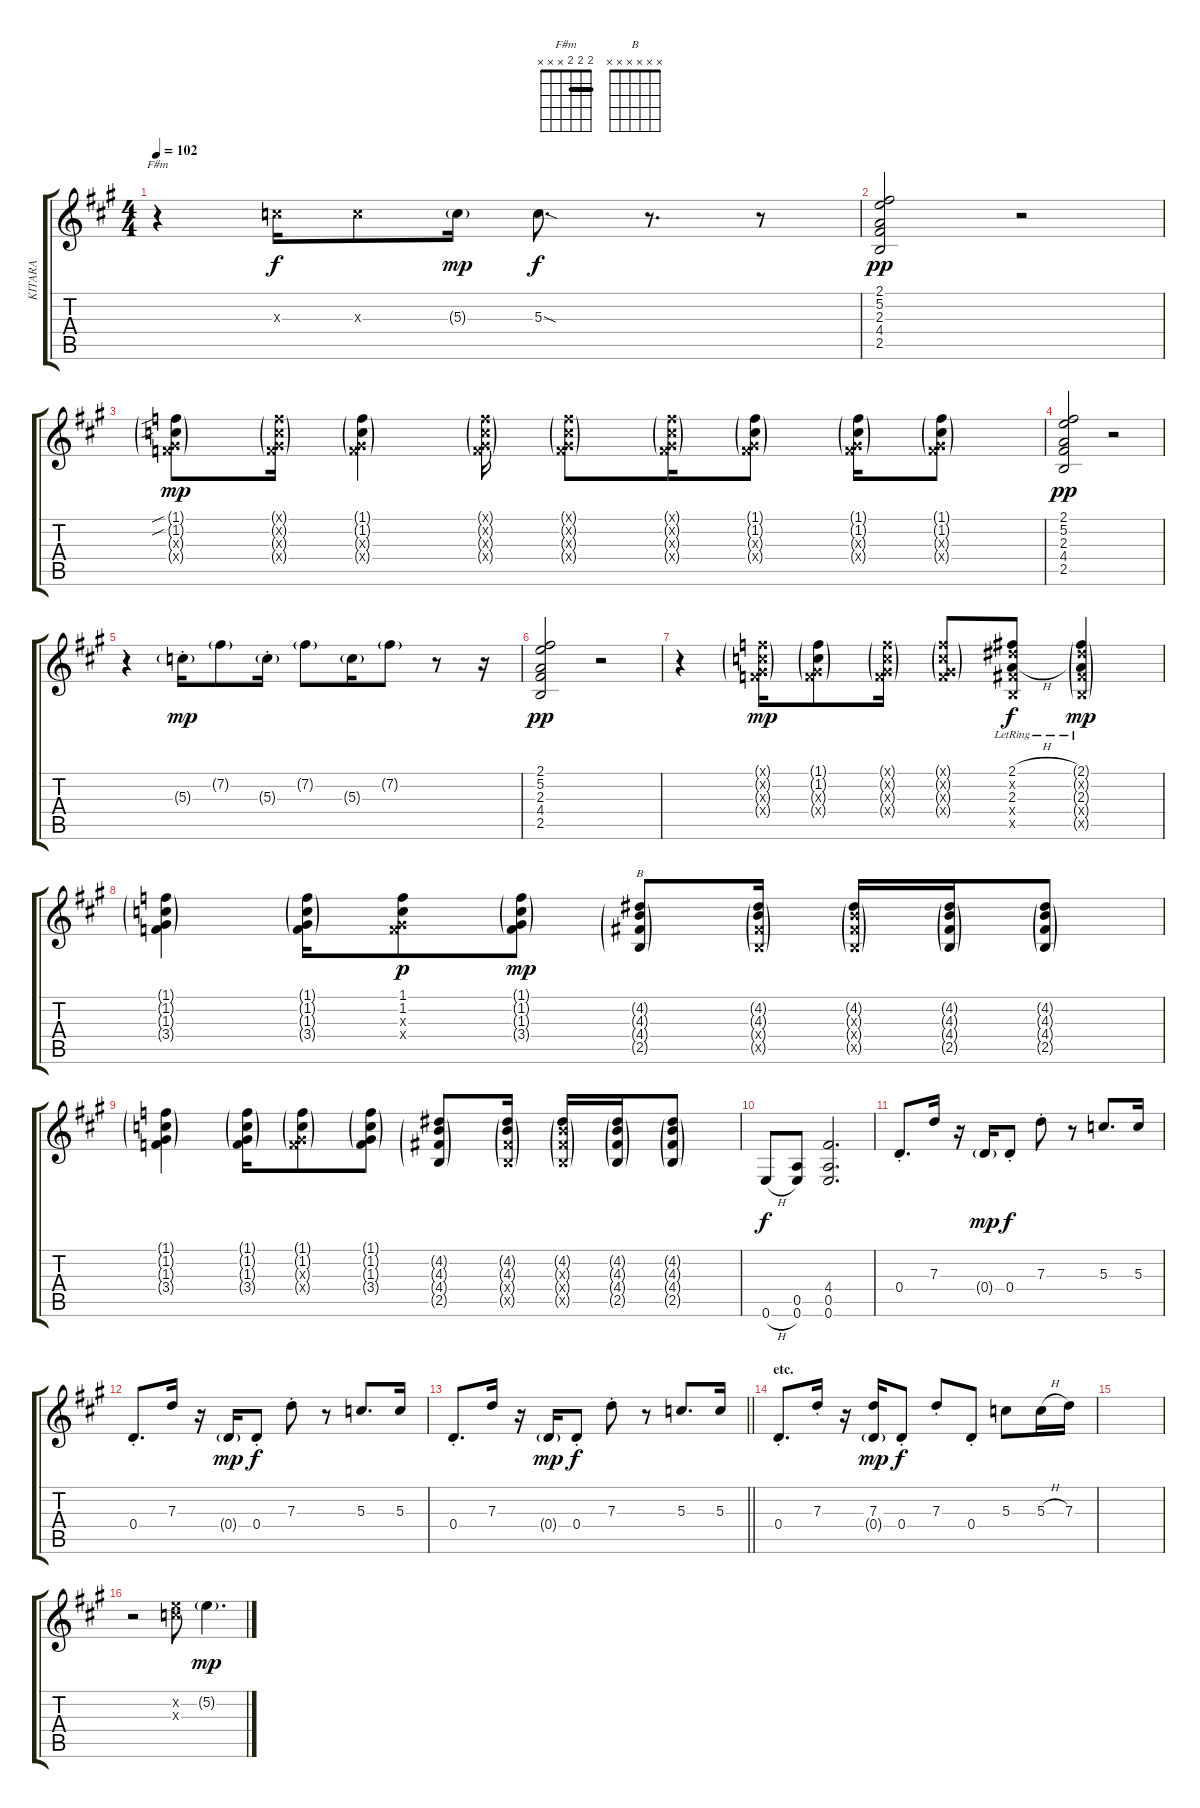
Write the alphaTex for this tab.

\track ("KITARA" "KITARA") {instrument overdrivenguitar}
\staff {score tabs}
\tuning (E4 B3 G3 D3 A2 E2) {hide}
\chord ("F#m" 2 2 2 x x x) {barre 2}
\chord ("B" x x x x x x)
\ts (4 4)
\tempo 102
\clef g2
\ks a
r.4{ch "F#m" dy f} 5.3{x}.16 5.3{x}.8 5.3{g}.16{dy mp} 5.3{sod}.8{d dy f} r.8{d} r.8 |
(2.1 5.2 2.3 4.4 2.5).2{dy pp} r.2 |
(1.1{sib g} 1.2{sib g} 1.3{g x} 3.4{g x}).8{dy mp} (1.1{g x} 1.2{g x} 1.3{g x} 3.4{g x}).16 (1.1{g} 1.2{g} 1.3{g x} 3.4{g x}).4 (1.1{g x} 1.2{g x} 1.3{g x} 3.4{g x}).16 (1.1{g x} 1.2{g x} 1.3{g x} 3.4{g x}).8 (1.1{g x} 1.2{g x} 1.3{g x} 3.4{g x}).16 (1.1{g} 1.2{g} 1.3{g x} 3.4{g x}).8 (1.1{g} 1.2{g} 1.3{g x} 3.4{g x}).16 (1.1{g} 1.2{g} 1.3{g x} 3.4{g x}).8 |
(2.1 5.2 2.3 4.4 2.5).2{dy pp} r.2 |
r.4 5.3{g st}.16{dy mp} 7.2{g}.8 5.3{g st}.16 7.2{g}.8 5.3{g}.16 7.2{g}.8 r.8 r.16 |
(2.1 5.2 2.3 4.4 2.5).2{dy pp} r.2 |
r.4 (1.1{g x} 1.2{g x} 1.3{g x} 3.4{g x}).16{dy mp} (1.1{g} 1.2{g} 1.3{g x} 3.4{g x}).8 (1.1{g x} 1.2{g x} 1.3{g x} 3.4{g x}).16 (1.1{g x} 1.2{g x} 1.3{g x} 3.4{g x}).8 (2.1{h lr} 4.2{x} 2.3{h lr} 4.4{x} 2.5{x}).8{dy f} (2.1{g lr} 4.2{g x} 2.3{g lr} 4.4{g x} 2.5{g x}).4{dy mp} |
(1.1{g} 1.2{g} 1.3{g} 3.4{g}).4 (1.1{g} 1.2{g} 1.3{g} 3.4{g}).16 (1.1 1.2 1.3{x} 3.4{x}).8{dy p} (1.1{g} 1.2{g} 1.3{g} 3.4{g}).8{dy mp} (4.2{g} 4.3{g} 4.4{g} 2.5{g}).8{ch "B"} (4.2{g} 4.3{g} 4.4{g x} 2.5{g x}).16 (4.2{g} 4.3{g x} 4.4{g x} 2.5{g x}).16 (4.2{g} 4.3{g} 4.4{g} 2.5{g}).16 (4.2{g} 4.3{g} 4.4{g} 2.5{g}).8 |
(1.1{g} 1.2{g} 1.3{g} 3.4{g}).4 (1.1{g} 1.2{g} 1.3{g} 3.4{g}).16 (1.1{g} 1.2{g} 1.3{g x} 3.4{g x}).8 (1.1{g} 1.2{g} 1.3{g} 3.4{g}).8 (4.2{g} 4.3{g} 4.4{g} 2.5{g}).8 (4.2{g} 4.3{g} 4.4{g x} 2.5{g x}).16 (4.2{g} 4.3{g x} 4.4{g x} 2.5{g x}).16 (4.2{g} 4.3{g} 4.4{g} 2.5{g}).16 (4.2{g} 4.3{g} 4.4{g} 2.5{g}).8 |
0.6{h}.8{dy f} (0.5 0.6).8 (4.4 0.5 0.6).2{d} |
0.4{st}.8{d beam Up} 7.3.16{beam Up} r.16 0.4{g}.16{dy mp} 0.4{st}.8{dy f} 7.3{st}.8 r.8 5.3.8{d beam Up} 5.3.16{beam Up} |
0.4{st}.8{d beam Up} 7.3.16{beam Up} r.16 0.4{g}.16{dy mp} 0.4{st}.8{dy f} 7.3{st}.8 r.8 5.3.8{d beam Up} 5.3.16{beam Up} |
\barLineRight lightlight
0.4{st}.8{d beam Up} 7.3.16{beam Up} r.16 0.4{g}.16{dy mp} 0.4{st}.8{dy f} 7.3{st}.8 r.8 5.3.8{d beam Up} 5.3.16{beam Up} |
\section ("" "etc.")
0.4{st}.8{d} 7.3{st}.16 r.16 (7.3 0.4{g}).16{dy mp} 0.4{st}.8{dy f} 7.3{st}.8 0.4{st}.8 5.3.8 5.3{h}.16 7.3.16 |
|
r.2 (5.2{x} 5.3{x}).8 5.2{g}.4{d dy mp}
